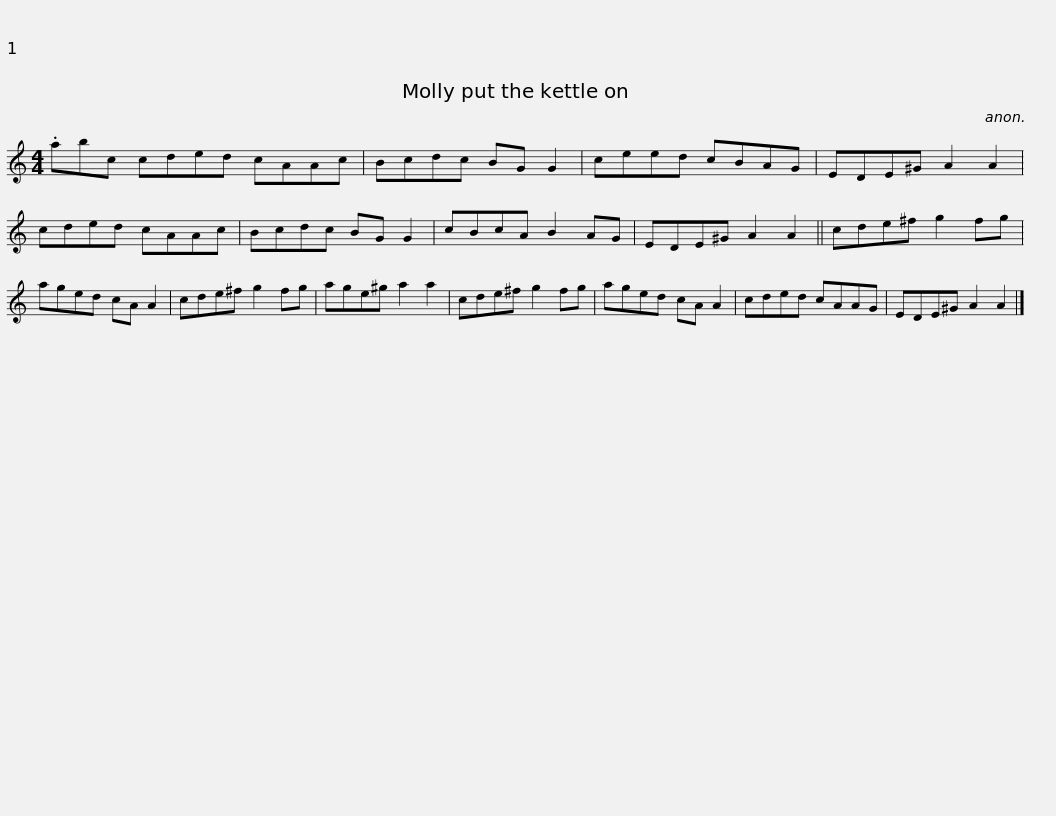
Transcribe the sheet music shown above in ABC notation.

X:1
L:1/8
M:4/4
I:linebreak $
K:C
V:1 treble
V:1
 .abc cded cAAc | Bcdc BG G2 | ceed cBAG | EDE^G A2 A2 | cded cAAc |$ %5
 Bcdc BG G2 | cBcA B2 AG | EDE^G A2 A2 || cde^f g2 fg | aged cA A2 | %10
 cde^f g2 fg |$ age^g a2 a2 | cde^f g2 fg | aged cA A2 | cded cAAG | %15
 EDE^G A2 A2 |] %16
